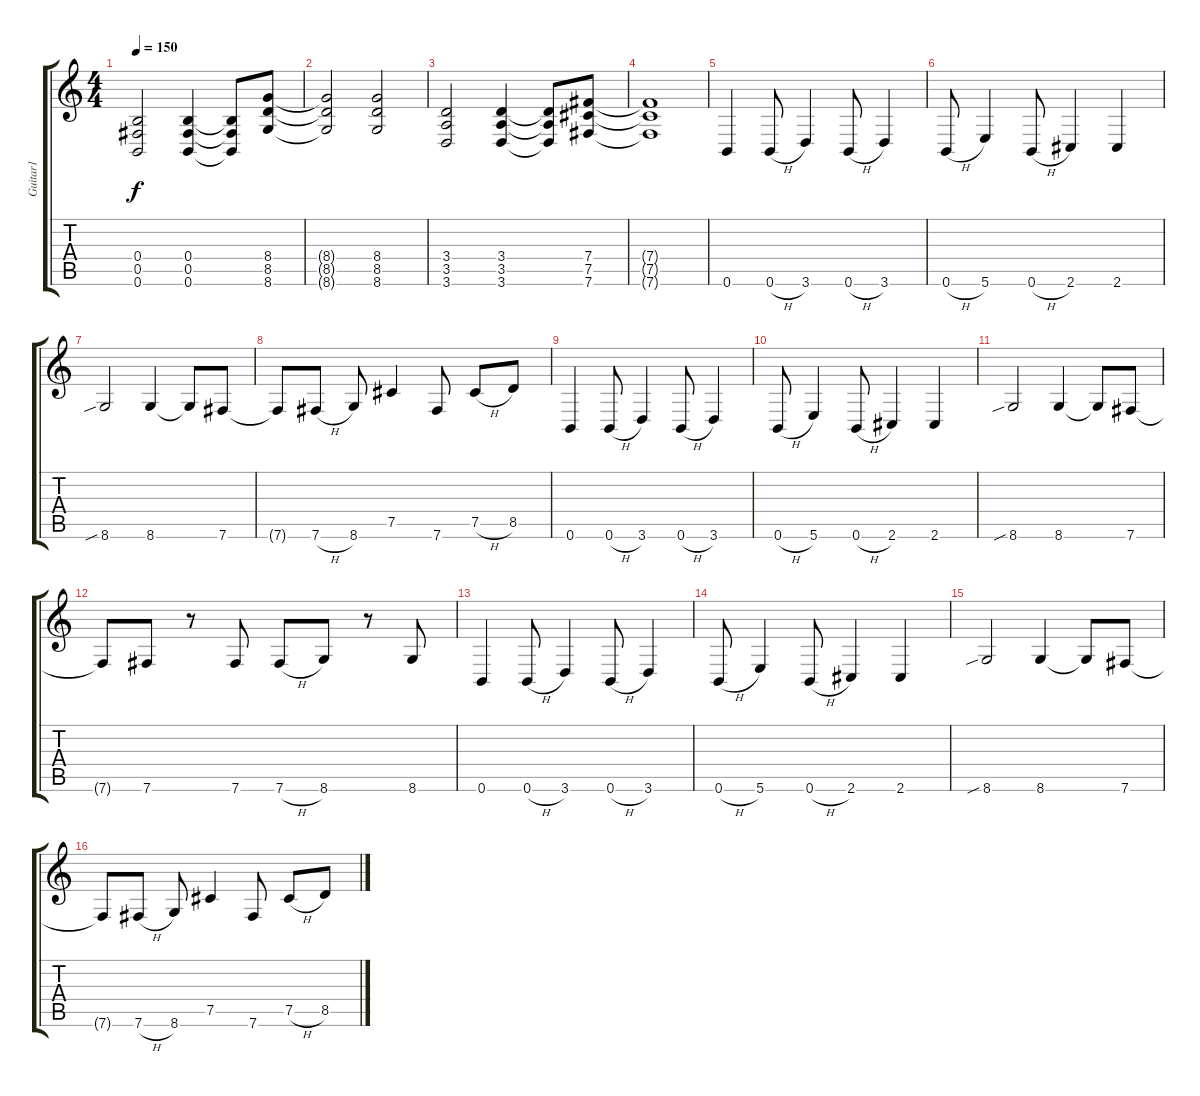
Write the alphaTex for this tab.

\track ("Guitar1" "Guitar1") {instrument distortionguitar}
\staff {score tabs}
\tuning (Db4 Ab3 E3 B2 Gb2 B1) {hide}
\ts (4 4)
\tempo 150
\clef g2
\ks c
(0.4 0.5 0.6).2{dy f} (0.4 0.5 0.6).4 (0.4{t} 0.5{t} 0.6{t}).8 (8.4 8.5 8.6).8 |
(8.4{t} 8.5{t} 8.6{t}).2 (8.4 8.5 8.6).2 |
(3.4 3.5 3.6).2 (3.4 3.5 3.6).4 (3.4{t} 3.5{t} 3.6{t}).8 (7.4 7.5 7.6).8 |
(7.4{t} 7.5{t} 7.6{t}).1 |
0.6.4 0.6{h}.8 3.6.4 0.6{h}.8 3.6.4 |
0.6{h}.8 5.6.4 0.6{h}.8 2.6.4 2.6.4 |
8.6{sib}.2 8.6.4 8.6{t}.8 7.6.8 |
7.6{t}.8 7.6{h}.8 8.6.8 7.5.4 7.6.8 7.5{h}.8 8.5.8 |
0.6.4 0.6{h}.8 3.6.4 0.6{h}.8 3.6.4 |
0.6{h}.8 5.6.4 0.6{h}.8 2.6.4 2.6.4 |
8.6{sib}.2 8.6.4 8.6{t}.8 7.6.8 |
7.6{t}.8 7.6.8 r.8 7.6.8 7.6{h}.8 8.6.8 r.8 8.6.8 |
0.6.4 0.6{h}.8 3.6.4 0.6{h}.8 3.6.4 |
0.6{h}.8 5.6.4 0.6{h}.8 2.6.4 2.6.4 |
8.6{sib}.2 8.6.4 8.6{t}.8 7.6.8 |
7.6{t}.8 7.6{h}.8 8.6.8 7.5.4 7.6.8 7.5{h}.8 8.5.8
